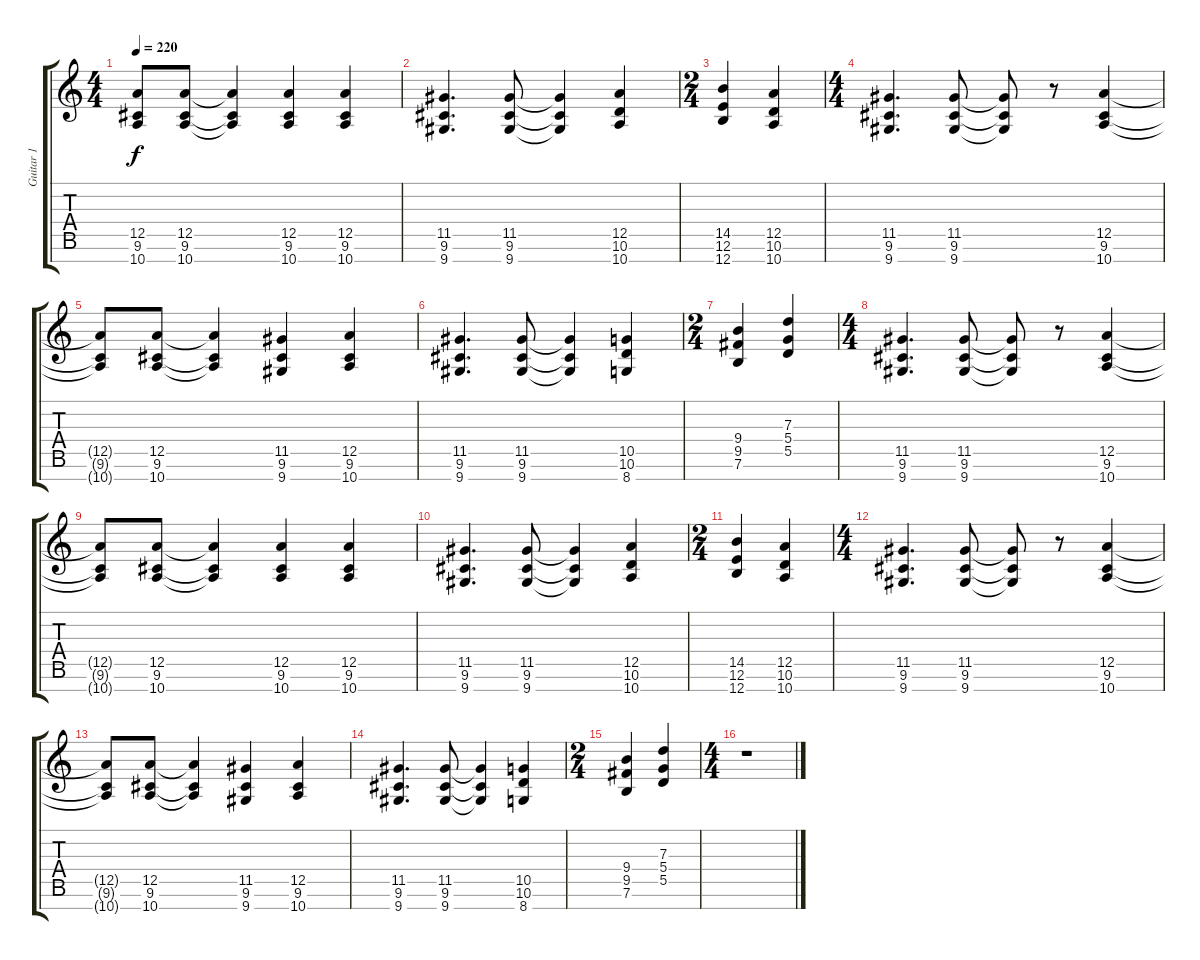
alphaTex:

\track ("Guitar 1" "Guitar 1") {instrument electricguitarmuted}
\staff {score tabs}
\tuning (E4 B3 G3 D3 A2 E2 B1) {hide}
\ts (4 4)
\tempo 220
\clef g2
\ks c
(12.5{t} 9.6{t} 10.7{t}).8{dy f} (12.5 9.6 10.7).8 (12.5{t} 9.6{t} 10.7{t}).4 (12.5 9.6 10.7).4 (12.5 9.6 10.7).4 |
(11.5 9.6 9.7).4{d} (11.5 9.6 9.7).8 (11.5{t} 9.6{t} 9.7{t}).4 (12.5 10.6 10.7).4 |
\ts (2 4)
(14.5 12.6 12.7).4 (12.5 10.6 10.7).4 |
\ts (4 4)
(11.5 9.6 9.7).4{d} (11.5 9.6 9.7).8 (11.5{t} 9.6{t} 9.7{t}).8 r.8 (12.5 9.6 10.7).4 |
(12.5{t} 9.6{t} 10.7{t}).8 (12.5 9.6 10.7).8 (12.5{t} 9.6{t} 10.7{t}).4 (11.5 9.6 9.7).4 (12.5 9.6 10.7).4 |
(11.5 9.6 9.7).4{d} (11.5 9.6 9.7).8 (11.5{t} 9.6{t} 9.7{t}).4 (10.5 10.6 8.7).4 |
\ts (2 4)
(9.4 9.5 7.6).4 (7.3 5.4 5.5).4 |
\ts (4 4)
(11.5 9.6 9.7).4{d} (11.5 9.6 9.7).8 (11.5{t} 9.6{t} 9.7{t}).8 r.8 (12.5 9.6 10.7).4 |
(12.5{t} 9.6{t} 10.7{t}).8 (12.5 9.6 10.7).8 (12.5{t} 9.6{t} 10.7{t}).4 (12.5 9.6 10.7).4 (12.5 9.6 10.7).4 |
(11.5 9.6 9.7).4{d} (11.5 9.6 9.7).8 (11.5{t} 9.6{t} 9.7{t}).4 (12.5 10.6 10.7).4 |
\ts (2 4)
(14.5 12.6 12.7).4 (12.5 10.6 10.7).4 |
\ts (4 4)
(11.5 9.6 9.7).4{d} (11.5 9.6 9.7).8 (11.5{t} 9.6{t} 9.7{t}).8 r.8 (12.5 9.6 10.7).4 |
(12.5{t} 9.6{t} 10.7{t}).8 (12.5 9.6 10.7).8 (12.5{t} 9.6{t} 10.7{t}).4 (11.5 9.6 9.7).4 (12.5 9.6 10.7).4 |
(11.5 9.6 9.7).4{d} (11.5 9.6 9.7).8 (11.5{t} 9.6{t} 9.7{t}).4 (10.5 10.6 8.7).4 |
\ts (2 4)
(9.4 9.5 7.6).4 (7.3 5.4 5.5).4 |
\ts (4 4)
r.1
